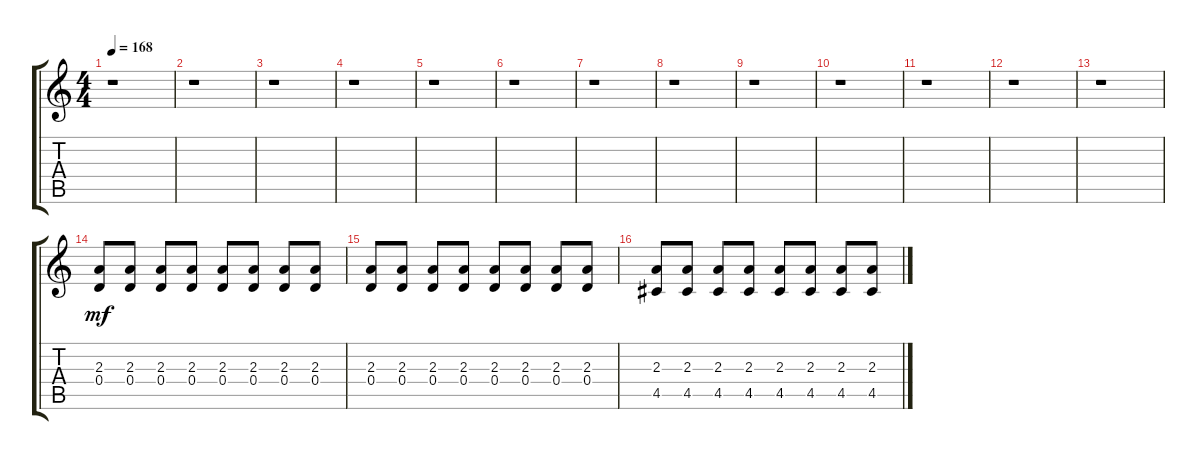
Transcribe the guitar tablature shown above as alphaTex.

\track "" {instrument electricguitarmuted}
\staff {score tabs}
\tuning (E4 B3 G3 D3 A2 E2) {hide}
\ts (4 4)
\tempo 168
\clef g2
\ks c
r.1{dy mf} |
r.1 |
r.1 |
r.1 |
r.1 |
r.1 |
r.1 |
r.1 |
r.1 |
r.1 |
r.1 |
r.1 |
r.1 |
(2.3 0.4).8 (2.3 0.4).8 (2.3 0.4).8 (2.3 0.4).8 (2.3 0.4).8 (2.3 0.4).8 (2.3 0.4).8 (2.3 0.4).8 |
(2.3 0.4).8 (2.3 0.4).8 (2.3 0.4).8 (2.3 0.4).8 (2.3 0.4).8 (2.3 0.4).8 (2.3 0.4).8 (2.3 0.4).8 |
(2.3 4.5).8 (2.3 4.5).8 (2.3 4.5).8 (2.3 4.5).8 (2.3 4.5).8 (2.3 4.5).8 (2.3 4.5).8 (2.3 4.5).8
